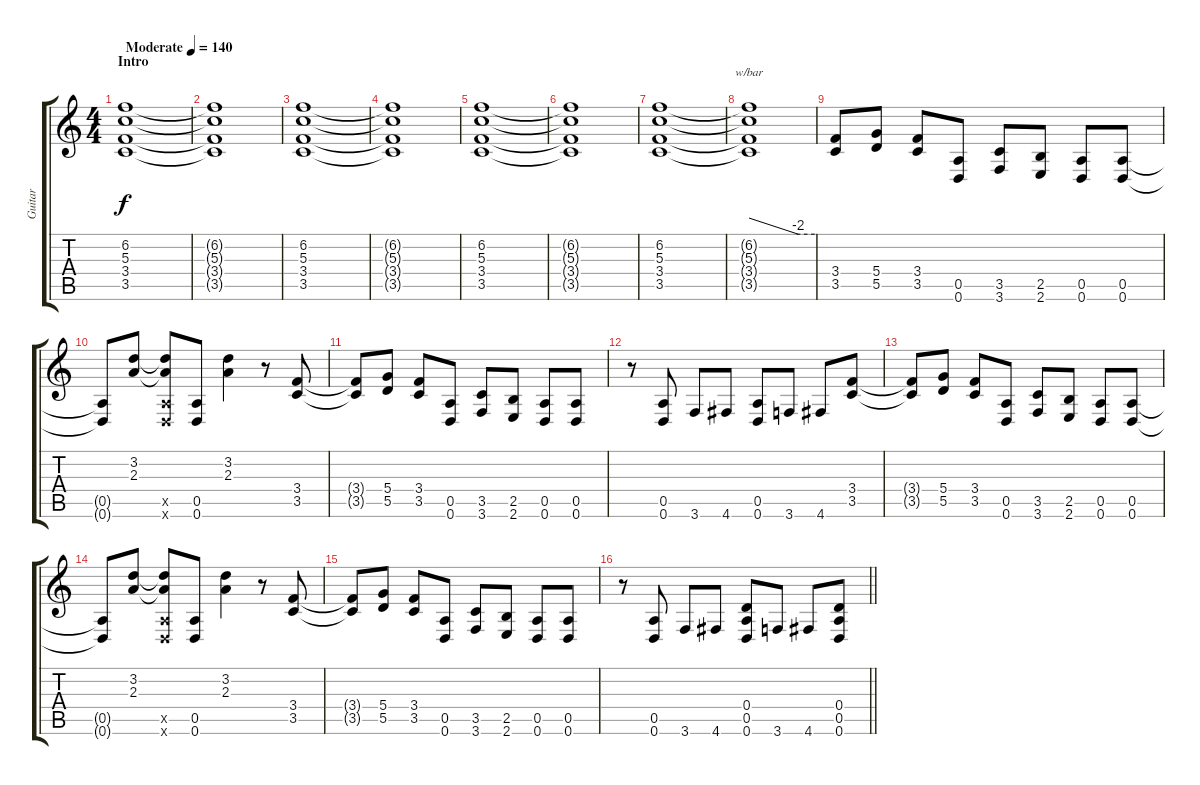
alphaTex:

\track ("Guitar" "Guitar") {instrument overdrivenguitar}
\staff {score tabs}
\tuning (E4 B3 G3 D3 A2 D2) {hide}
\ts (4 4)
\section ("" "Intro")
\tempo (140 "Moderate")
\clef g2
\ks c
(6.2 5.3 3.4 3.5).1{dy f instrument overdrivenguitar} |
(6.2{t} 5.3{t} 3.4{t} 3.5{t}).1 |
(6.2 5.3 3.4 3.5).1 |
(6.2{t} 5.3{t} 3.4{t} 3.5{t}).1 |
(6.2 5.3 3.4 3.5).1 |
(6.2{t} 5.3{t} 3.4{t} 3.5{t}).1 |
(6.2 5.3 3.4 3.5).1 |
(6.2{t} 5.3{t} 3.4{t} 3.5{t}).1{tbe (custom default 0 0 45 -8 60 -8)} |
(3.4 3.5).8 (5.4 5.5).8 (3.4 3.5).8 (0.5 0.6).8 (3.5 3.6).8 (2.5 2.6).8 (0.5 0.6).8 (0.5 0.6).8 |
(0.5{t} 0.6{t}).8 (3.2 2.3).8 (3.2{t} 2.3{t} 0.5{x} 0.6{x}).8 (0.5 0.6).8 (3.2 2.3).4 r.8 (3.4 3.5).8 |
(3.4{t} 3.5{t}).8 (5.4 5.5).8 (3.4 3.5).8 (0.5 0.6).8 (3.5 3.6).8 (2.5 2.6).8 (0.5 0.6).8 (0.5 0.6).8 |
r.8 (0.5 0.6).8 3.6.8 4.6.8 (0.5 0.6).8 3.6.8 4.6.8 (3.4 3.5).8 |
(3.4{t} 3.5{t}).8 (5.4 5.5).8 (3.4 3.5).8 (0.5 0.6).8 (3.5 3.6).8 (2.5 2.6).8 (0.5 0.6).8 (0.5 0.6).8 |
(0.5{t} 0.6{t}).8 (3.2 2.3).8 (3.2{t} 2.3{t} 0.5{x} 0.6{x}).8 (0.5 0.6).8 (3.2 2.3).4 r.8 (3.4 3.5).8 |
(3.4{t} 3.5{t}).8 (5.4 5.5).8 (3.4 3.5).8 (0.5 0.6).8 (3.5 3.6).8 (2.5 2.6).8 (0.5 0.6).8 (0.5 0.6).8 |
\barLineRight lightlight
r.8 (0.5 0.6).8 3.6.8 4.6.8 (0.4 0.5 0.6).8 3.6.8 4.6.8 (0.4 0.5 0.6).8
